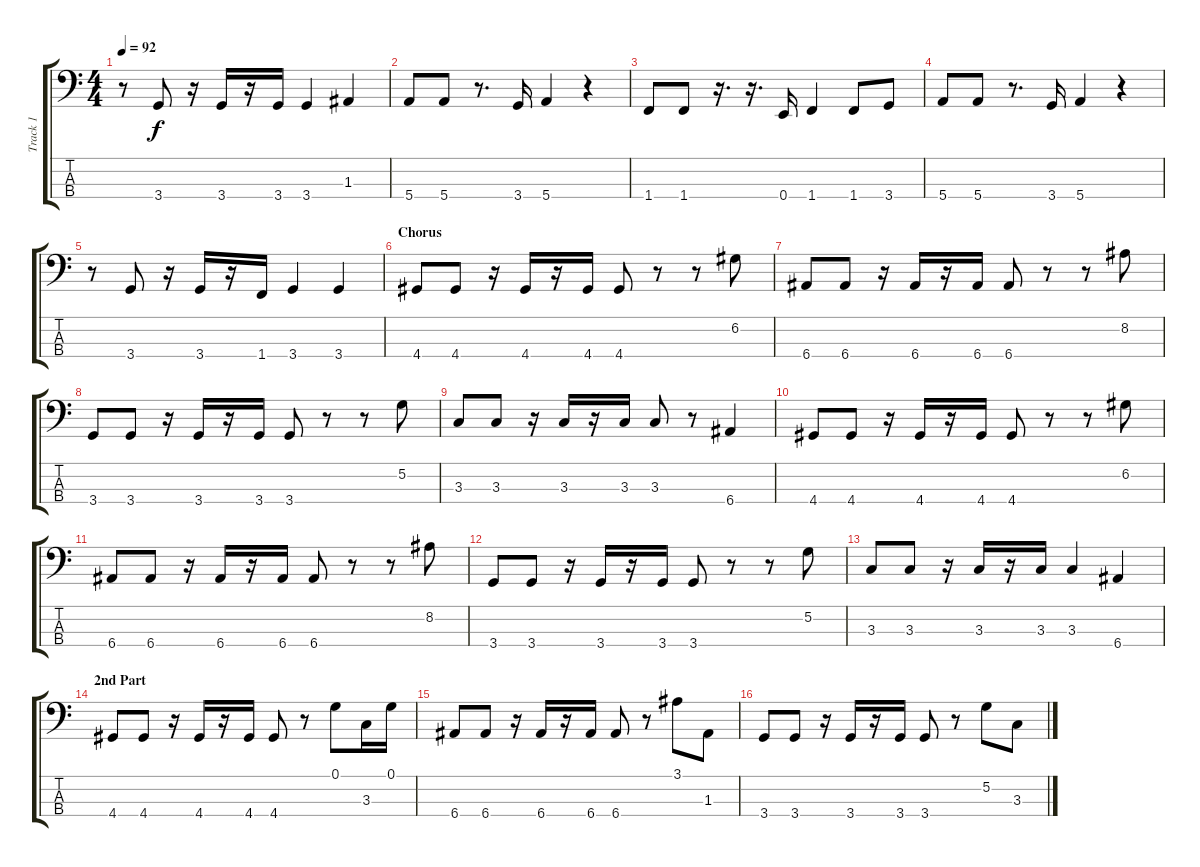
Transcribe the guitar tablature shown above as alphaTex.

\track ("Track 1" "Track 1") {instrument electricbassfinger}
\staff {score tabs}
\tuning (G2 D2 A1 E1) {hide}
\ts (4 4)
\tempo 92
\clef f4
\ks c
r.8{dy f} 3.4.8 r.16 3.4.16 r.16 3.4.16 3.4.4 1.3.4 |
5.4.8 5.4.8 r.8{d} 3.4.16 5.4.4 r.4 |
1.4.8 1.4.8 r.16{d} r.16{d} 0.4.16 1.4.4 1.4.8 3.4.8 |
5.4.8 5.4.8 r.8{d} 3.4.16 5.4.4 r.4 |
r.8 3.4.8 r.16 3.4.16 r.16 1.4.16 3.4.4 3.4.4 |
\section ("" "Chorus")
4.4.8 4.4.8 r.16 4.4.16 r.16 4.4.16 4.4.8 r.8 r.8 6.2.8 |
6.4.8 6.4.8 r.16 6.4.16 r.16 6.4.16 6.4.8 r.8 r.8 8.2.8 |
3.4.8 3.4.8 r.16 3.4.16 r.16 3.4.16 3.4.8 r.8 r.8 5.2.8 |
3.3.8 3.3.8 r.16 3.3.16 r.16 3.3.16 3.3.8 r.8 6.4.4 |
4.4.8 4.4.8 r.16 4.4.16 r.16 4.4.16 4.4.8 r.8 r.8 6.2.8 |
6.4.8 6.4.8 r.16 6.4.16 r.16 6.4.16 6.4.8 r.8 r.8 8.2.8 |
3.4.8 3.4.8 r.16 3.4.16 r.16 3.4.16 3.4.8 r.8 r.8 5.2.8 |
3.3.8 3.3.8 r.16 3.3.16 r.16 3.3.16 3.3.4 6.4.4 |
\section ("" "2nd Part")
4.4.8 4.4.8 r.16 4.4.16 r.16 4.4.16 4.4.8 r.8 0.1.8 3.3.16 0.1.16 |
6.4.8 6.4.8 r.16 6.4.16 r.16 6.4.16 6.4.8 r.8 3.1.8 1.3.8 |
3.4.8 3.4.8 r.16 3.4.16 r.16 3.4.16 3.4.8 r.8 5.2.8 3.3.8
